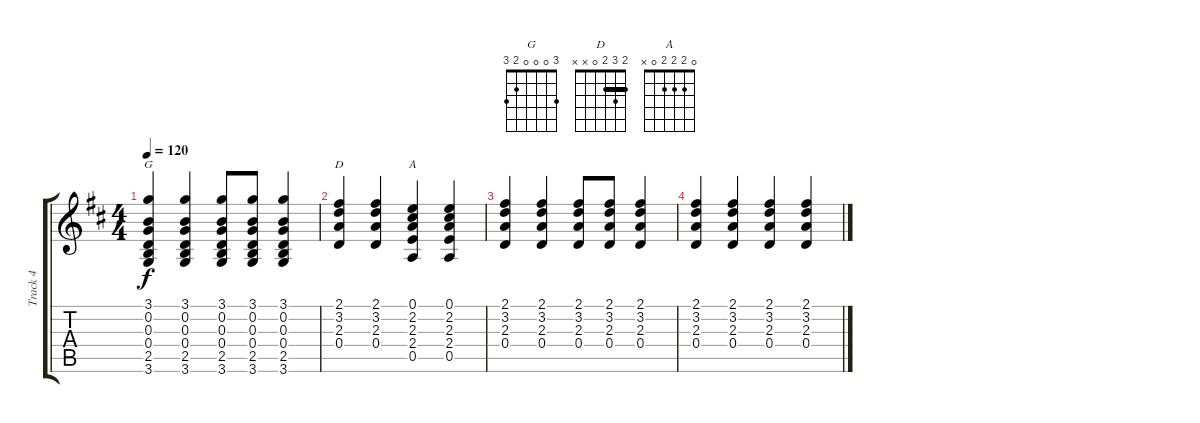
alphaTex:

\track ("Track 4" "Track 4") {instrument acousticguitarnylon}
\staff {score tabs}
\tuning (E4 B3 G3 D3 A2 E2) {hide}
\chord ("G" 3 0 0 0 2 3)
\chord ("D" 2 3 2 0 x x) {barre 2}
\chord ("A" 0 2 2 2 0 x)
\ts (4 4)
\tempo 120
\clef g2
\ks d
(3.1 0.2 0.3 0.4 2.5 3.6).4{ch "G" dy f} (3.1 0.2 0.3 0.4 2.5 3.6).4 (3.1 0.2 0.3 0.4 2.5 3.6).8 (3.1 0.2 0.3 0.4 2.5 3.6).8 (3.1 0.2 0.3 0.4 2.5 3.6).4 |
(2.1 3.2 2.3 0.4).4{ch "D"} (2.1 3.2 2.3 0.4).4 (0.1 2.2 2.3 2.4 0.5).4{ch "A"} (0.1 2.2 2.3 2.4 0.5).4 |
(2.1 3.2 2.3 0.4).4 (2.1 3.2 2.3 0.4).4 (2.1 3.2 2.3 0.4).8 (2.1 3.2 2.3 0.4).8 (2.1 3.2 2.3 0.4).4 |
(2.1 3.2 2.3 0.4).4 (2.1 3.2 2.3 0.4).4 (2.1 3.2 2.3 0.4).4 (2.1 3.2 2.3 0.4).4
